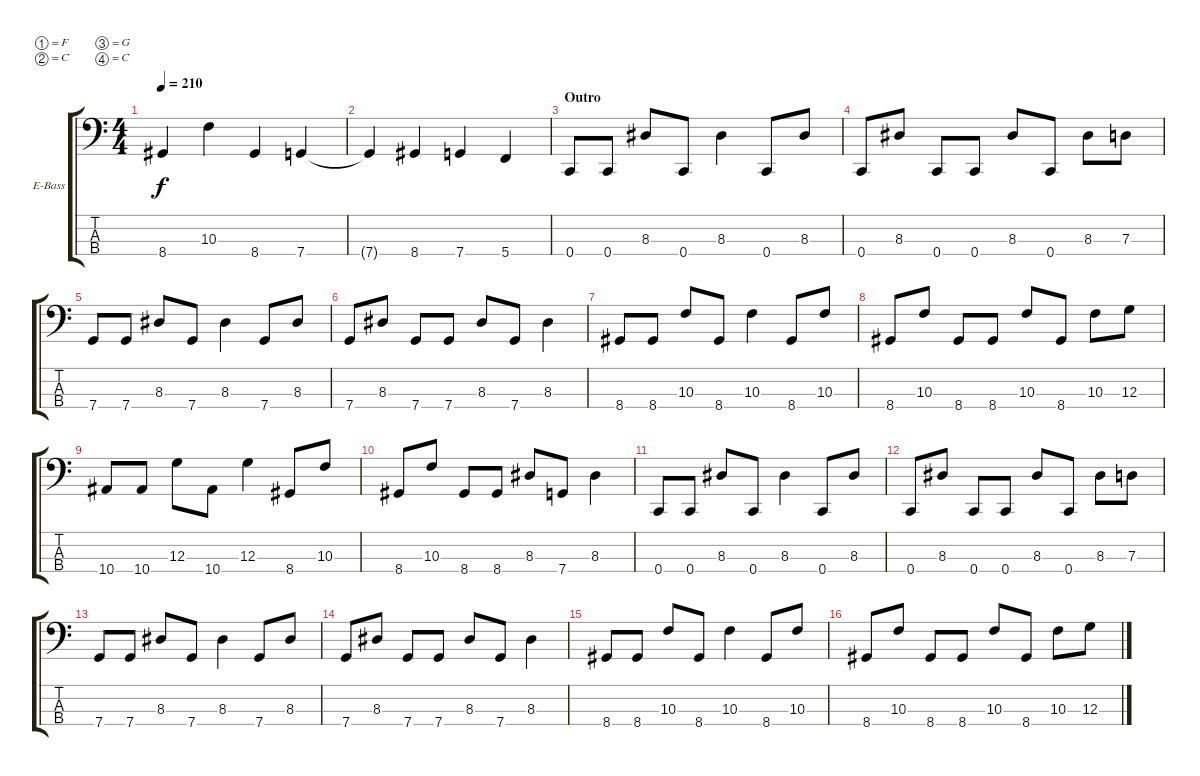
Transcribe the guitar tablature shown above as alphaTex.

\defaultSystemsLayout 4
\bracketExtendMode groupsimilarinstruments
\firstSystemTrackNameOrientation horizontal
\otherSystemsTrackNameOrientation horizontal
\track ("Electric Bass" "E-Bass") {instrument electricbassfinger}
\staff {score tabs}
\tuning (F2 C2 G1 C1)
\ts (4 4)
\tempo 210
\clef f4
\ks c
8.4{t}.4{dy f} 10.3.4 8.4.4 7.4.4 |
7.4{t}.4 8.4.4 7.4.4 5.4.4 |
\section ("" "Outro")
0.4.8 0.4.8 8.3.8 0.4.8 8.3.4 0.4.8 8.3.8 |
0.4.8 8.3.8 0.4.8 0.4.8 8.3.8 0.4.8 8.3.8 7.3.8 |
7.4.8 7.4.8 8.3.8 7.4.8 8.3.4 7.4.8 8.3.8 |
7.4.8 8.3.8 7.4.8 7.4.8 8.3.8 7.4.8 8.3.4 |
8.4.8 8.4.8 10.3.8 8.4.8 10.3.4 8.4.8 10.3.8 |
8.4.8 10.3.8 8.4.8 8.4.8 10.3.8 8.4.8 10.3.8 12.3.8 |
10.4.8 10.4.8 12.3.8 10.4.8 12.3.4 8.4.8 10.3.8 |
8.4.8 10.3.8 8.4.8 8.4.8 8.3.8 7.4.8 8.3.4 |
0.4.8 0.4.8 8.3.8 0.4.8 8.3.4 0.4.8 8.3.8 |
0.4.8 8.3.8 0.4.8 0.4.8 8.3.8 0.4.8 8.3.8 7.3.8 |
7.4.8 7.4.8 8.3.8 7.4.8 8.3.4 7.4.8 8.3.8 |
7.4.8 8.3.8 7.4.8 7.4.8 8.3.8 7.4.8 8.3.4 |
8.4.8 8.4.8 10.3.8 8.4.8 10.3.4 8.4.8 10.3.8 |
8.4.8 10.3.8 8.4.8 8.4.8 10.3.8 8.4.8 10.3.8 12.3.8
